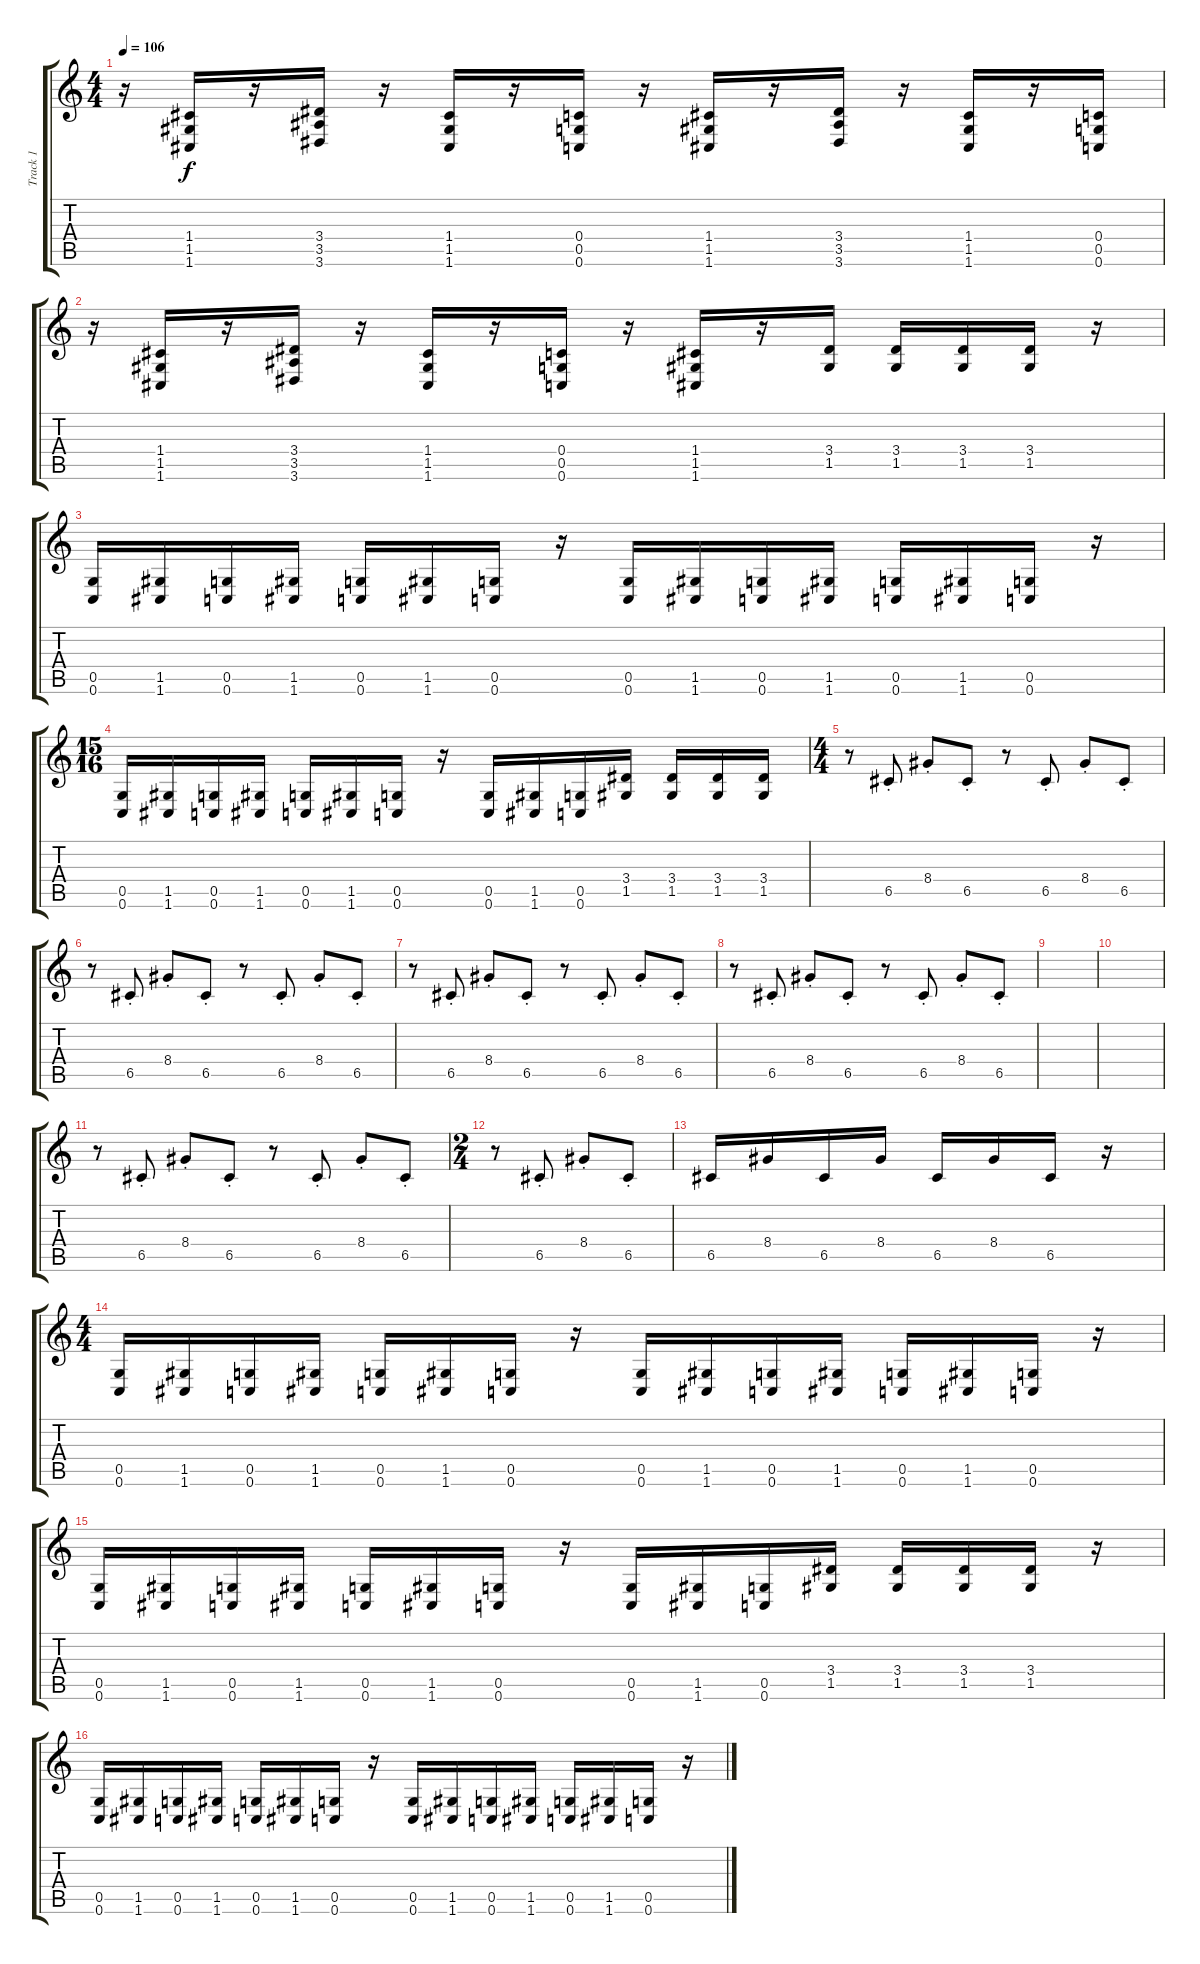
\track ("Track 1" "Track 1") {instrument distortionguitar}
\staff {score tabs}
\tuning (D4 A3 F3 C3 G2 C2) {hide}
\ts (4 4)
\tempo 106
\clef g2
\ks c
r.16{dy f} (1.4 1.5 1.6).16 r.16 (3.4 3.5 3.6).16 r.16 (1.4 1.5 1.6).16 r.16 (0.4 0.5 0.6).16 r.16 (1.4 1.5 1.6).16 r.16 (3.4 3.5 3.6).16 r.16 (1.4 1.5 1.6).16 r.16 (0.4 0.5 0.6).16 |
r.16 (1.4 1.5 1.6).16 r.16 (3.4 3.5 3.6).16 r.16 (1.4 1.5 1.6).16 r.16 (0.4 0.5 0.6).16 r.16 (1.4 1.5 1.6).16 r.16 (3.4 1.5).16 (3.4 1.5).16 (3.4 1.5).16 (3.4 1.5).16 r.16 |
(0.5 0.6).16 (1.5 1.6).16 (0.5 0.6).16 (1.5 1.6).16 (0.5 0.6).16 (1.5 1.6).16 (0.5 0.6).16 r.16 (0.5 0.6).16 (1.5 1.6).16 (0.5 0.6).16 (1.5 1.6).16 (0.5 0.6).16 (1.5 1.6).16 (0.5 0.6).16 r.16 |
\ts (15 16)
(0.5 0.6).16 (1.5 1.6).16 (0.5 0.6).16 (1.5 1.6).16 (0.5 0.6).16 (1.5 1.6).16 (0.5 0.6).16 r.16 (0.5 0.6).16 (1.5 1.6).16 (0.5 0.6).16 (3.4 1.5).16 (3.4 1.5).16 (3.4 1.5).16 (3.4 1.5).16 |
\ts (4 4)
r.8{instrument guitarharmonics} 6.5{st}.8 8.4{st}.8 6.5{st}.8 r.8 6.5{st}.8 8.4{st}.8 6.5{st}.8 |
r.8{instrument guitarharmonics} 6.5{st}.8 8.4{st}.8 6.5{st}.8 r.8 6.5{st}.8 8.4{st}.8 6.5{st}.8 |
r.8{instrument guitarharmonics} 6.5{st}.8 8.4{st}.8 6.5{st}.8 r.8 6.5{st}.8 8.4{st}.8 6.5{st}.8 |
r.8{instrument guitarharmonics} 6.5{st}.8 8.4{st}.8 6.5{st}.8 r.8 6.5{st}.8 8.4{st}.8 6.5{st}.8 |
|
|
r.8{instrument guitarharmonics} 6.5{st}.8 8.4{st}.8 6.5{st}.8 r.8 6.5{st}.8 8.4{st}.8 6.5{st}.8 |
\ts (2 4)
r.8{instrument guitarharmonics} 6.5{st}.8 8.4{st}.8 6.5{st}.8 |
6.5.16{instrument distortionguitar} 8.4.16 6.5.16 8.4.16 6.5.16 8.4.16 6.5.16 r.16 |
\ts (4 4)
(0.5 0.6).16 (1.5 1.6).16 (0.5 0.6).16 (1.5 1.6).16 (0.5 0.6).16 (1.5 1.6).16 (0.5 0.6).16 r.16 (0.5 0.6).16 (1.5 1.6).16 (0.5 0.6).16 (1.5 1.6).16 (0.5 0.6).16 (1.5 1.6).16 (0.5 0.6).16 r.16 |
(0.5 0.6).16 (1.5 1.6).16 (0.5 0.6).16 (1.5 1.6).16 (0.5 0.6).16 (1.5 1.6).16 (0.5 0.6).16 r.16 (0.5 0.6).16 (1.5 1.6).16 (0.5 0.6).16 (3.4 1.5).16 (3.4 1.5).16 (3.4 1.5).16 (3.4 1.5).16 r.16 |
(0.5 0.6).16 (1.5 1.6).16 (0.5 0.6).16 (1.5 1.6).16 (0.5 0.6).16 (1.5 1.6).16 (0.5 0.6).16 r.16 (0.5 0.6).16 (1.5 1.6).16 (0.5 0.6).16 (1.5 1.6).16 (0.5 0.6).16 (1.5 1.6).16 (0.5 0.6).16 r.16
